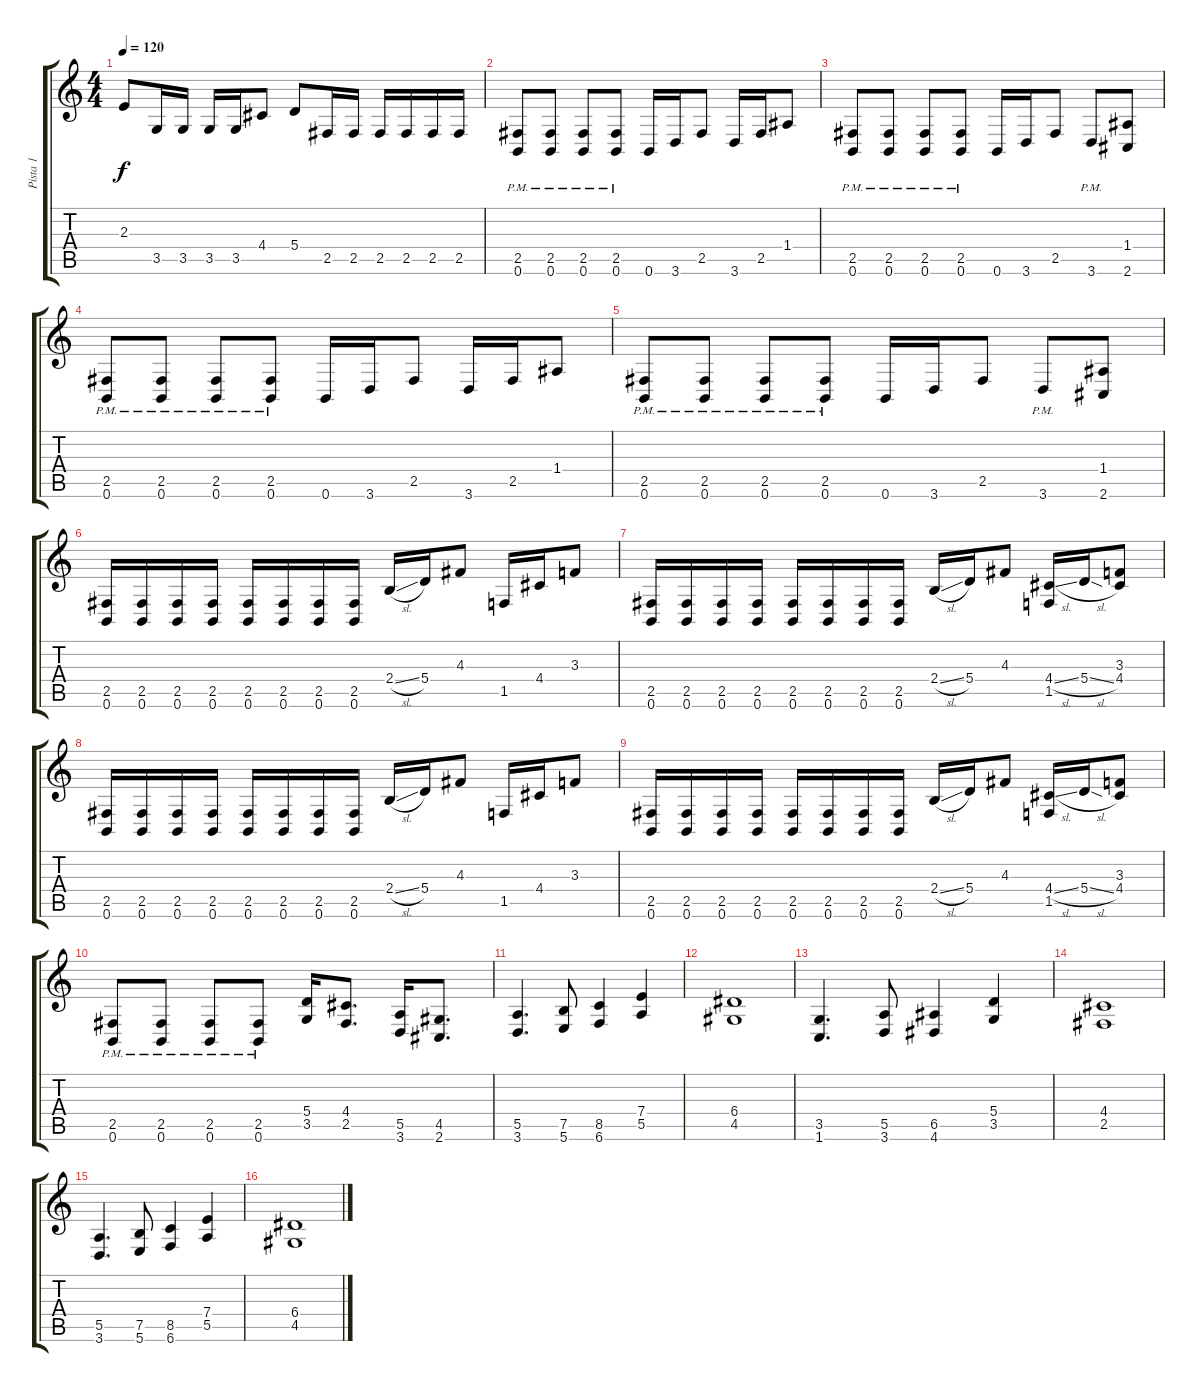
\track ("Pista 1" "Pista 1") {instrument distortionguitar}
\staff {score tabs}
\tuning (B3 Gb3 D3 A2 E2 B1) {hide}
\ts (4 4)
\tempo 120
\clef g2
\ks c
2.3.8{dy f} 3.5.16 3.5.16 3.5.16 3.5.16 4.4.8 5.4.8 2.5.16 2.5.16 2.5.16 2.5.16 2.5.16 2.5.16 |
(2.5{pm} 0.6{pm}).8 (2.5{pm} 0.6{pm}).8 (2.5{pm} 0.6{pm}).8 (2.5{pm} 0.6{pm}).8 0.6.16 3.6.16 2.5.8 3.6.16 2.5.16 1.4.8 |
(2.5{pm} 0.6{pm}).8 (2.5{pm} 0.6{pm}).8 (2.5{pm} 0.6{pm}).8 (2.5{pm} 0.6{pm}).8 0.6.16 3.6.16 2.5.8 3.6{pm}.8 (1.4 2.6).8 |
(2.5{pm} 0.6{pm}).8 (2.5{pm} 0.6{pm}).8 (2.5{pm} 0.6{pm}).8 (2.5{pm} 0.6{pm}).8 0.6.16 3.6.16 2.5.8 3.6.16 2.5.16 1.4.8 |
(2.5{pm} 0.6{pm}).8 (2.5{pm} 0.6{pm}).8 (2.5{pm} 0.6{pm}).8 (2.5{pm} 0.6{pm}).8 0.6.16 3.6.16 2.5.8 3.6{pm}.8 (1.4 2.6).8 |
(2.5 0.6).16 (2.5 0.6).16 (2.5 0.6).16 (2.5 0.6).16 (2.5 0.6).16 (2.5 0.6).16 (2.5 0.6).16 (2.5 0.6).16 2.4{sl}.16 5.4.16 4.3.8 1.5.16 4.4.16 3.3.8 |
(2.5 0.6).16 (2.5 0.6).16 (2.5 0.6).16 (2.5 0.6).16 (2.5 0.6).16 (2.5 0.6).16 (2.5 0.6).16 (2.5 0.6).16 2.4{sl}.16 5.4.16 4.3.8 (4.4{sl} 1.5).16 5.4{sl}.16 (3.3 4.4).8 |
(2.5 0.6).16 (2.5 0.6).16 (2.5 0.6).16 (2.5 0.6).16 (2.5 0.6).16 (2.5 0.6).16 (2.5 0.6).16 (2.5 0.6).16 2.4{sl}.16 5.4.16 4.3.8 1.5.16 4.4.16 3.3.8 |
(2.5 0.6).16 (2.5 0.6).16 (2.5 0.6).16 (2.5 0.6).16 (2.5 0.6).16 (2.5 0.6).16 (2.5 0.6).16 (2.5 0.6).16 2.4{sl}.16 5.4.16 4.3.8 (4.4{sl} 1.5).16 5.4{sl}.16 (3.3 4.4).8 |
(2.5{pm} 0.6{pm}).8 (2.5{pm} 0.6{pm}).8 (2.5{pm} 0.6{pm}).8 (2.5{pm} 0.6{pm}).8 (5.4 3.5).16 (4.4 2.5).8{d} (5.5 3.6).16 (4.5 2.6).8{d} |
(5.5 3.6).4{d} (7.5 5.6).8 (8.5 6.6).4 (7.4 5.5).4 |
(6.4 4.5).1 |
(3.5 1.6).4{d} (5.5 3.6).8 (6.5 4.6).4 (5.4 3.5).4 |
(4.4 2.5).1 |
(5.5 3.6).4{d} (7.5 5.6).8 (8.5 6.6).4 (7.4 5.5).4 |
(6.4 4.5).1
